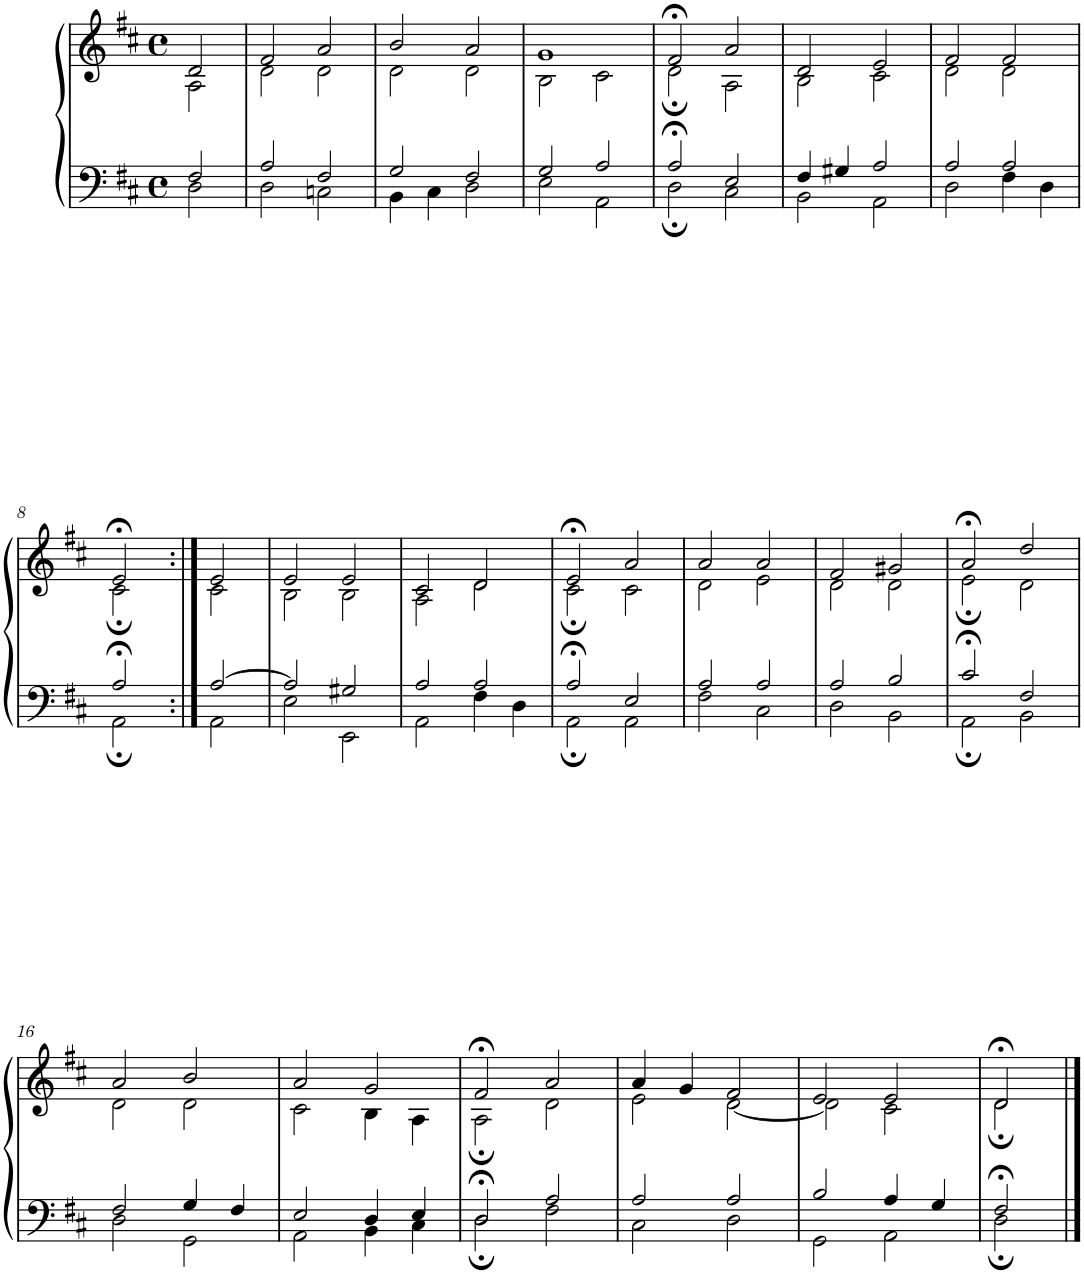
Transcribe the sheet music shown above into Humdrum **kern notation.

**kern	**kern
*part1	*part1
*staff2	*staff1
*I"Piano	*
*I'Pno.	*
*clefF4	*clefG2
*k[f#c#]	*k[f#c#]
*M4/4	*M4/4
*met(c)	*met(c)
=1	=1
*^	*^
2F#/	2D\	2d/	2A\
=2	=2	=2	=2
2A/	2D\	2f#/	2d\
2F#/	2Cn\	2a/	2d\
=3	=3	=3	=3
2G/	4BB\	2b/	2d\
.	4C#\	.	.
2F#/	2D\	2a/	2d\
=4	=4	=4	=4
2G/	2E\	1g	2B\
2A/	2AA\	.	2c#\
=5	=5	=5	=5
2A;</	2D;\	2f#;</	2d;\
2E/	2C#\	2a/	2A\
=6	=6	=6	=6
4F#/	2BB\	2d/	2B\
4G#X/	.	.	.
2A/	2AA\	2e/	2c#\
=7	=7	=7	=7
2A/	2D\	2f#/	2d\
2A/	4F#\	2f#/	2d\
.	4D\	.	.
!!LO:LB:g=z	!!
=8	=8	=8	=8
2A;</	2AA;\	2e;</	2c#;\
=9:|!	=9:|!	=9:|!	=9:|!
[2A/	2AA\	2e/	2c#\
=10	=10	=10	=10
2A/]	2E\	2e/	2B\
2G#X/	2EE\	2e/	2B\
=11	=11	=11	=11
2A/	2AA\	2c#/	2A\
2A/	4F#\	2d/	2d\
.	4D\	.	.
=12	=12	=12	=12
2A;</	2AA;\	2e;</	2c#;\
2E/	2AA\	2a/	2c#\
=13	=13	=13	=13
2A/	2F#\	2a/	2d\
2A/	2C#\	2a/	2e\
=14	=14	=14	=14
2A/	2D\	2f#/	2d\
2B/	2BB\	2g#X/	2d\
=15	=15	=15	=15
2c#;</	2AA;\	2a;</	2e;\
2F#/	2BB\	2dd/	2d\
!!LO:LB:g=z	!!
=16	=16	=16	=16
2F#/	2D\	2a/	2d\
4G/	2GG\	2b/	2d\
4F#/	.	.	.
=17	=17	=17	=17
2E/	2AA\	2a/	2c#\
4D/	4BB\	2g/	4B\
4E/	4C#\	.	4A\
=18	=18	=18	=18
2D;</	2D;\	2f#;</	2A;\
2A/	2F#\	2a/	2d\
=19	=19	=19	=19
2A/	2C#\	4a/	2e\
.	.	4g/	.
2A/	2D\	2f#/	[2d\
=20	=20	=20	=20
2B/	2GG\	2e/	2d\]
4A/	2AA\	2e/	2c#\
4G/	.	.	.
=21	=21	=21	=21
2F#;</	2D;\	2d;</	2d;\
*v	*v	*	*
*	*v	*v
==	==
*-	*-
